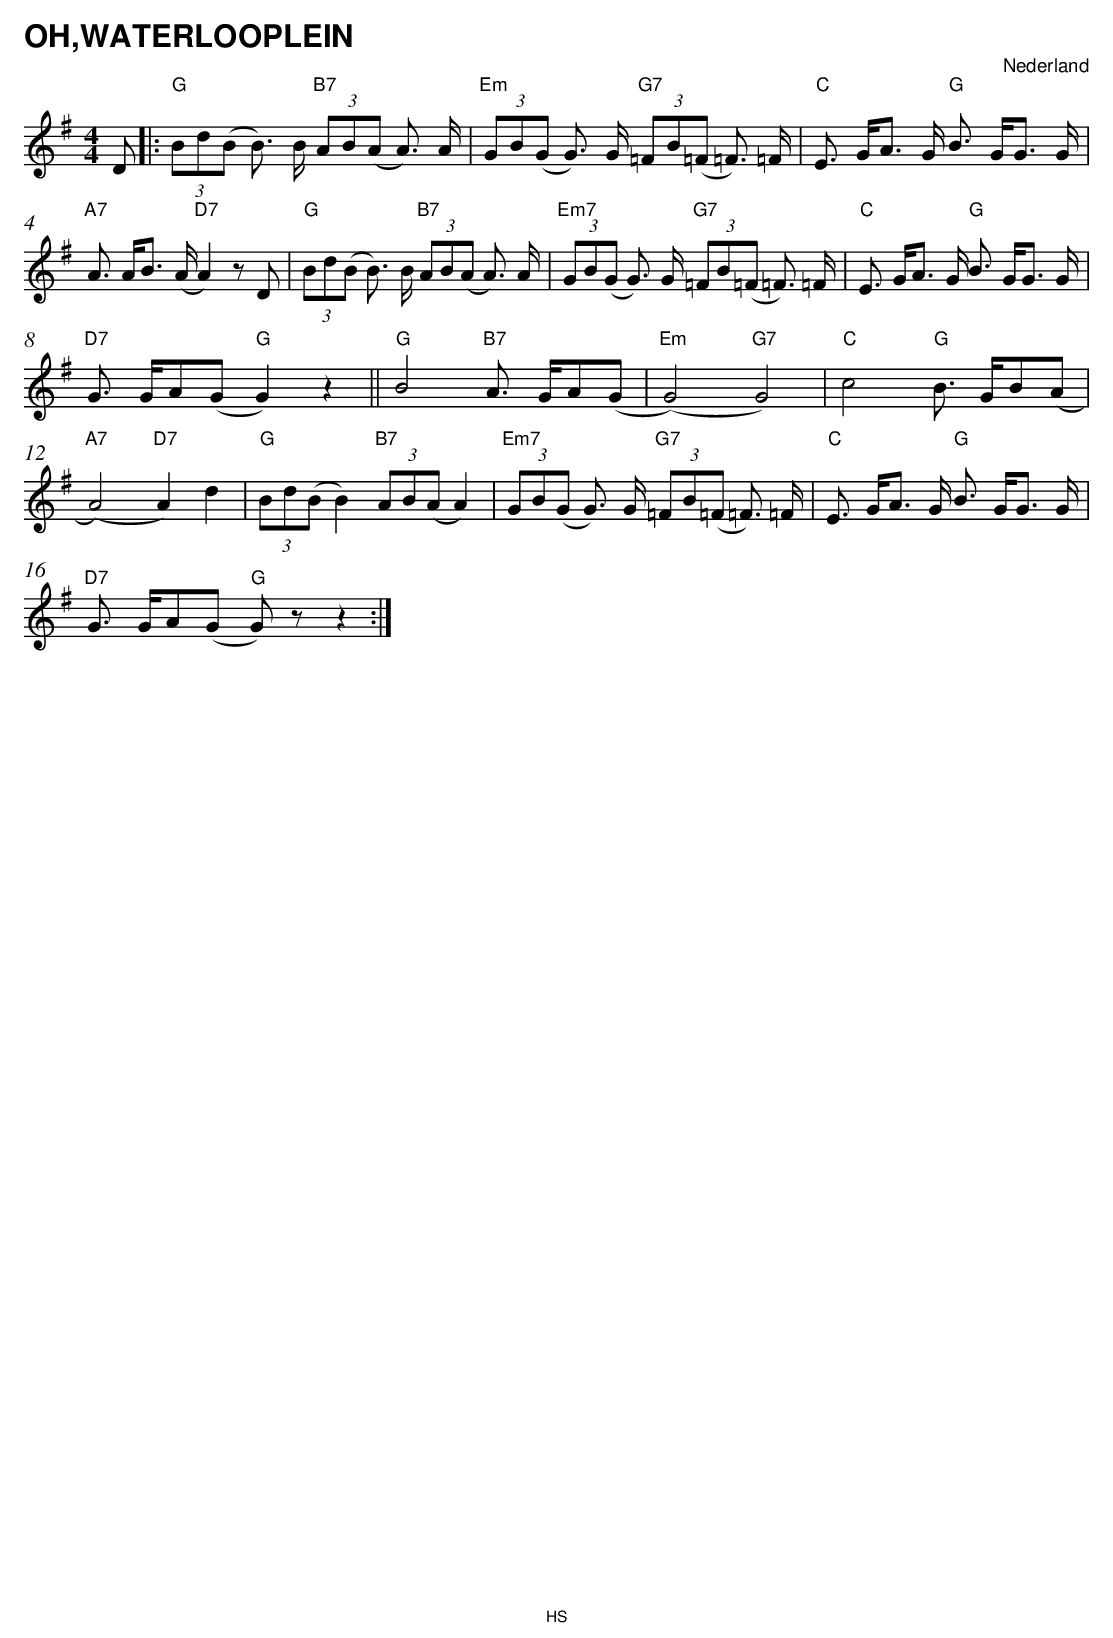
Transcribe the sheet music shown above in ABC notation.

X:1
T:OH,WATERLOOPLEIN
O:Nederland
M:4/4
L:1/8
Q:1/4=100
K:G
V:1
D  |:"G"  (3Bd(B B3/2) B/"B7"  (3AB(A A3/2) A/|"Em"  (3GB(G G3/2) G/"G7"  (3=FB(=F =F3/2) =F/|"C" E3/2 G/A3/2 G/"G" B3/2 G/G3/2 G/|
"A7" A3/2 A/B3/2 (A/"D7" A2) zD |"G"  (3Bd(B B3/2) B/"B7"  (3AB(A A3/2) A/|"Em7"  (3GB(G G3/2) G/"G7"  (3=FB(=F =F3/2) =F/|"C" E3/2 G/A3/2 G/"G" B3/2 G/G3/2 G/|
"D7" G3/2 G/A(G "G" G2) z2 ||"G" B4 "B7" A3/2 G/A(G |"Em" (G4) "G7" G4) |"C" c4 "G" B3/2 G/B(A |
"A7" (A4) "D7" A2) d2 |"G"  (3Bd(B B2) "B7"  (3AB(A A2) |"Em7"  (3GB(G G3/2) G/"G7"  (3=FB(=F =F3/2) =F/|"C" E3/2 G/A3/2 G/"G" B3/2 G/G3/2 G/|
"D7" G3/2 G/A(G "G" G)z z2 :|
